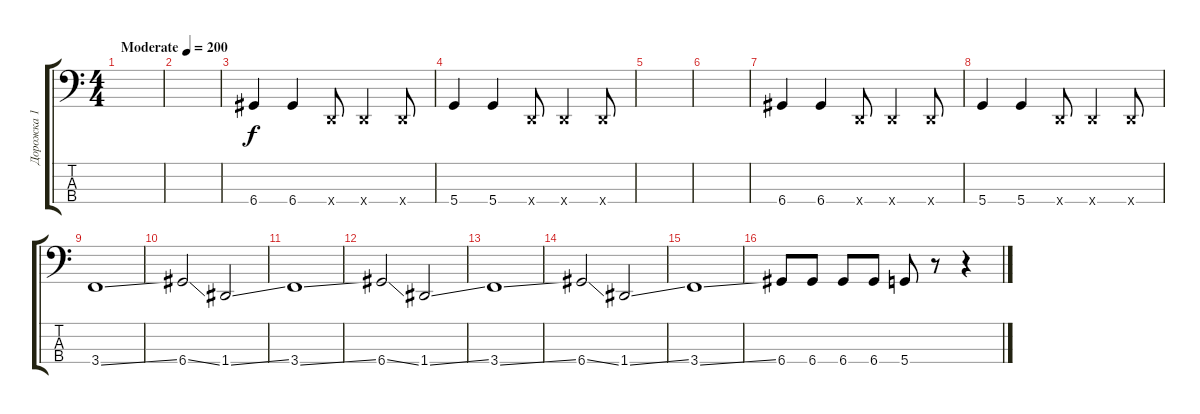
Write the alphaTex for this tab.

\track ("Дорожка 1" "Дорожка 1") {instrument electricbassfinger}
\staff {score tabs}
\tuning (G2 D2 A1 D1) {hide}
\ts (4 4)
\tempo (200 "Moderate")
\clef f4
\ks c
|
|
6.4.4 6.4.4 0.4{x}.8 0.4{x}.4 0.4{x}.8 |
5.4.4 5.4.4 0.4{x}.8 0.4{x}.4 0.4{x}.8 |
|
|
6.4.4 6.4.4 0.4{x}.8 0.4{x}.4 0.4{x}.8 |
5.4.4 5.4.4 0.4{x}.8 0.4{x}.4 0.4{x}.8 |
3.4{ss}.1 |
6.4{ss}.2 1.4{ss}.2 |
3.4{ss}.1 |
6.4{ss}.2 1.4{ss}.2 |
3.4{ss}.1 |
6.4{ss}.2 1.4{ss}.2 |
3.4{ss}.1 |
6.4.8 6.4.8 6.4.8 6.4.8 5.4.8 r.8 r.4
